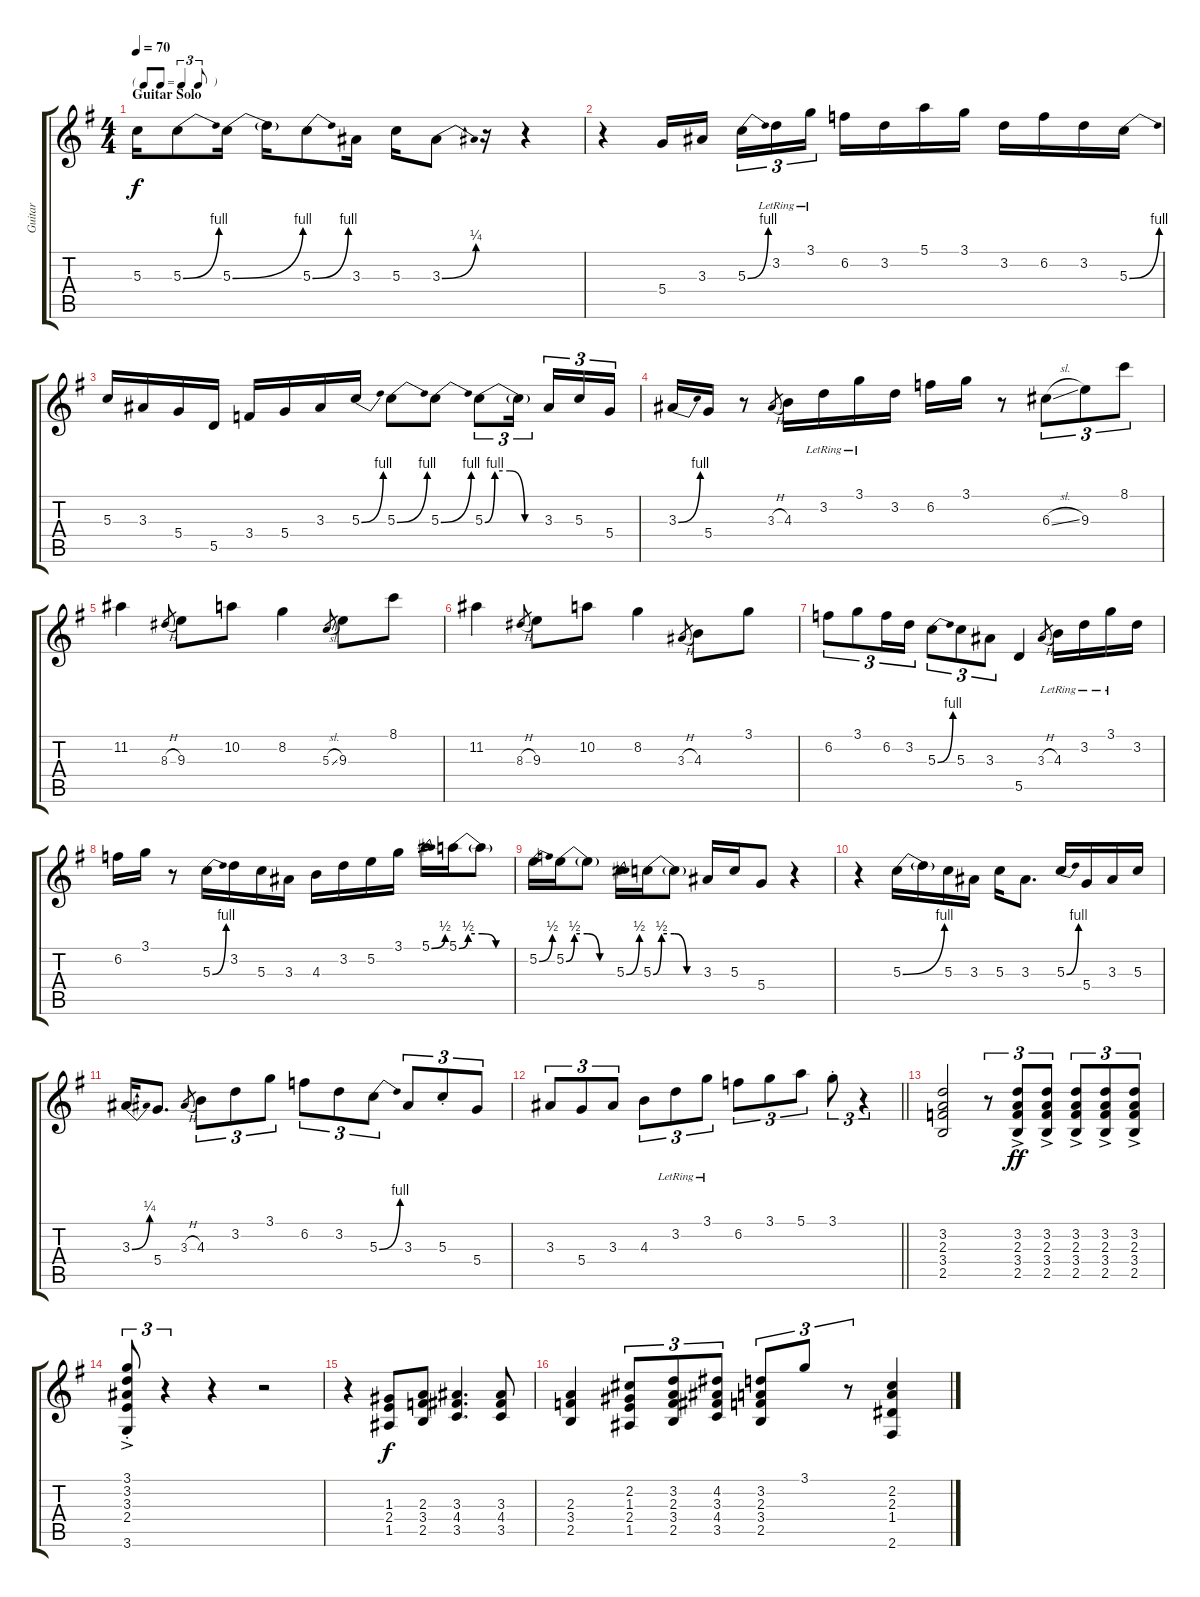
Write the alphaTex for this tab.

\track ("Guitar" "Guitar") {instrument electricguitarclean}
\staff {score tabs}
\tuning (E4 B3 G3 D3 A2 E2) {hide}
\ts (4 4)
\tf triplet8th
\section ("" "Guitar Solo")
\tempo 70
\clef g2
\ks g
5.3{t}.16{dy f} 5.3{be (bend 0 0 60 4)}.8 5.3{be (bend 0 0 60 4)}.16 5.3{t}.16 5.3{be (bend 0 0 60 4)}.8 3.3.16 5.3.16 3.3{be (bend 0 0 60 1)}.8 r.16 r.4 |
r.4 5.4.16 3.3.16{beam splitsecondary} 5.3{be (bend 0 0 60 4)}.16{tu (3 2)} 3.2{lr}.16{tu (3 2)} 3.1{lr}.16{tu (3 2)} 6.2.16 3.2.16 5.1.16 3.1.16 3.2.16 6.2.16 3.2.16 5.3{be (bend 0 0 60 4)}.16 |
5.3.16 3.3.16 5.4.16 5.5.16 3.4.16 5.4.16 3.3.16 5.3{be (bend 0 0 60 4)}.16 5.3{be (bend 0 0 60 4)}.8 5.3{be (bend 0 0 60 4)}.8 5.3{be (custom 0 0 10 4 25 4 40 0 60 0)}.8{tu (3 2)} 5.3{t}.16{tu (3 2) beam splitsecondary} 3.3.16{tu (3 2)} 5.3.16{tu (3 2)} 5.4.16{tu (3 2)} |
3.3{be (bend 0 0 60 4)}.16 5.4.16 r.8 3.3{h}.8{gr} 4.3.16 3.2{lr}.16 3.1{lr}.16 3.2.16 6.2.16 3.1.16 r.8 6.3{sl}.8{tu (3 2)} 9.3.8{tu (3 2)} 8.1.8{tu (3 2)} |
11.2.4 8.3{h}.8{gr} 9.3.8 10.2.8 8.2.4 5.3{sl}.8{gr} 9.3.8 8.1.8 |
11.2.4 8.3{h}.8{gr} 9.3.8 10.2.8 8.2.4 3.3{h}.8{gr} 4.3.8 3.1.8 |
6.2.8{tu (3 2)} 3.1.8{tu (3 2)} 6.2.16{tu (3 2)} 3.2.16{tu (3 2)} 5.3{be (bend 0 0 60 4)}.8{tu (3 2)} 5.3.8{tu (3 2)} 3.3.8{tu (3 2)} 5.5.4 3.3{h}.8{gr} 4.3{lr}.16 3.2{lr}.16 3.1{lr}.16 3.2.16 |
6.2.16 3.1.16 r.8 5.3{be (bend 0 0 60 4)}.16 3.2.16 5.3.16 3.3.16 4.3.16 3.2.16 5.2.16 3.1.16 5.1{be (bend 0 0 60 2)}.16 5.1{be (custom 0 0 10 2 25 2 40 0 60 0)}.16 5.1{t}.8 |
5.2{be (bend 0 0 60 2)}.16 5.2{be (custom 0 0 10 2 25 2 40 0 60 0)}.16 5.2{t}.8 5.3{be (bend 0 0 60 2)}.16 5.3{be (custom 0 0 10 2 25 2 40 0 60 0)}.16 5.3{t}.8 3.3.16 5.3.16 5.4.8 r.4 |
r.4 5.3{be (bend 0 0 60 4)}.16 5.3{t}.16 5.3.16 3.3.16 5.3.16 3.3.8{d} 5.3{be (bend 0 0 60 4)}.16 5.4.16 3.3.16 5.3.16 |
3.3{be (bend 0 0 60 1)}.16 5.4.8{d} 3.3{h}.8{gr} 4.3.8{tu (3 2)} 3.2.8{tu (3 2)} 3.1.8{tu (3 2)} 6.2.8{tu (3 2)} 3.2.8{tu (3 2)} 5.3{be (bend 0 0 60 4)}.8{tu (3 2)} 3.3.8{tu (3 2)} 5.3{st}.8{tu (3 2)} 5.4.8{tu (3 2)} |
\barLineRight lightlight
3.3.8{tu (3 2)} 5.4.8{tu (3 2)} 3.3.8{tu (3 2)} 4.3.8{tu (3 2)} 3.2{lr}.8{tu (3 2)} 3.1{lr}.8{tu (3 2)} 6.2.8{tu (3 2)} 3.1.8{tu (3 2)} 5.1.8{tu (3 2)} 3.1{st}.8{tu (3 2)} r.4{tu (3 2)} |
(3.2 2.3 3.4 2.5).2 r.8{tu (3 2)} (3.2{ac} 2.3{ac} 3.4{ac} 2.5{ac}).8{tu (3 2) dy ff} (3.2{ac} 2.3{ac} 3.4{ac} 2.5{ac}).8{tu (3 2)} (3.2{ac} 2.3{ac} 3.4{ac} 2.5{ac}).8{tu (3 2)} (3.2{ac} 2.3{ac} 3.4{ac} 2.5{ac}).8{tu (3 2)} (3.2{ac} 2.3{ac} 3.4{ac} 2.5{ac}).8{tu (3 2)} |
(3.1{ac st} 3.2{ac st} 3.3{ac st} 2.4{ac st} 3.6{ac st}).8{tu (3 2)} r.4{tu (3 2)} r.4 r.2 |
r.4 (1.3 2.4 1.5).8{dy f} (2.3 3.4 2.5).8 (3.3 4.4 3.5).4{d} (3.3 4.4 3.5).8 |
(2.3 3.4 2.5).4 (2.2 1.3 2.4 1.5).8{tu (3 2)} (3.2 2.3 3.4 2.5).8{tu (3 2)} (4.2 3.3 4.4 3.5).8{tu (3 2)} (3.2 2.3 3.4 2.5).8{tu (3 2)} 3.1.8{tu (3 2)} r.8{tu (3 2)} (2.2 2.3 1.4 2.6).4
